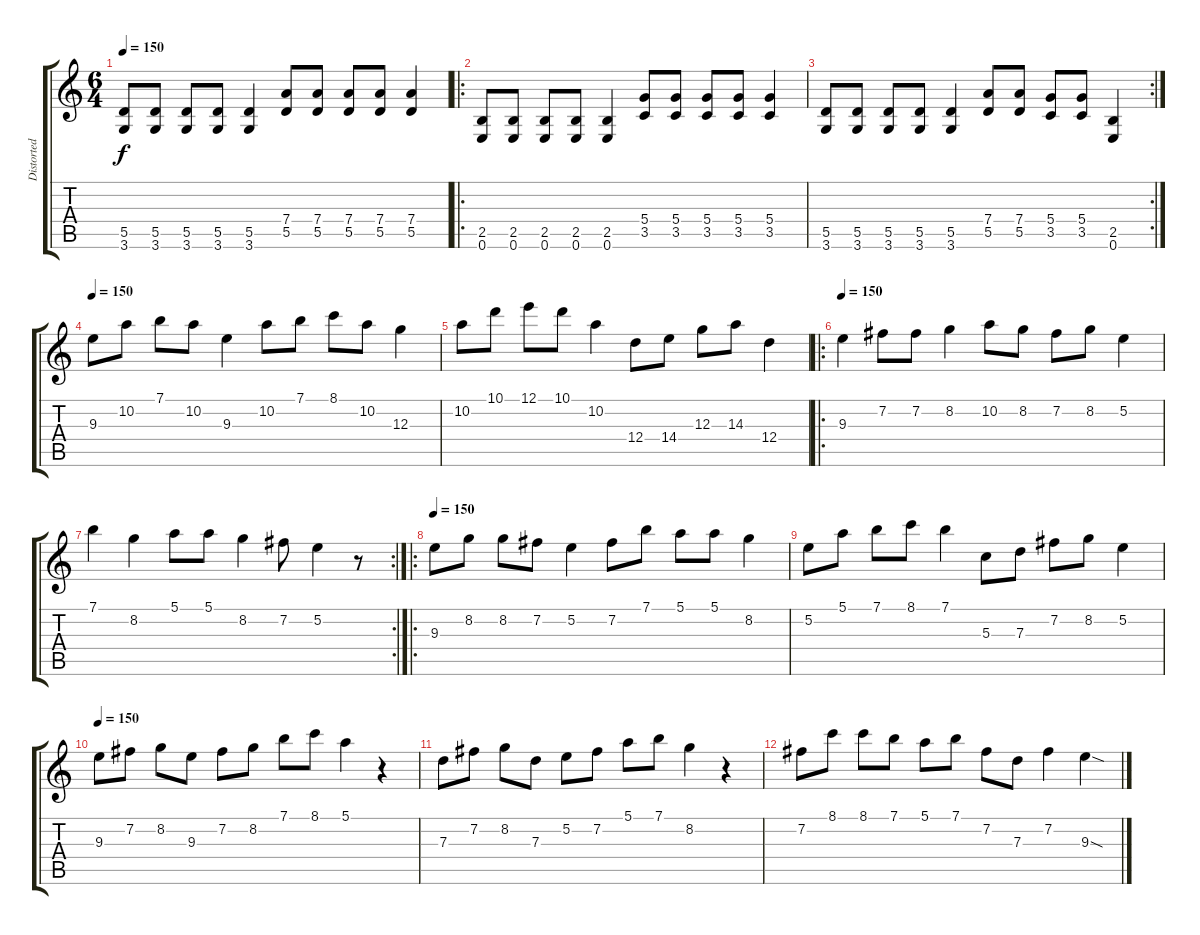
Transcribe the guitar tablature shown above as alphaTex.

\track ("Distorted" "Distorted") {instrument distortionguitar}
\staff {score tabs}
\tuning (E4 B3 G3 D3 A2 E2) {hide}
\ts (6 4)
\tempo 150
\clef g2
\ks c
(5.5 3.6).8{dy f} (5.5 3.6).8 (5.5 3.6).8 (5.5 3.6).8 (5.5 3.6).4 (7.4 5.5).8 (7.4 5.5).8 (7.4 5.5).8 (7.4 5.5).8 (7.4 5.5).4 |
\ro
(2.5 0.6).8 (2.5 0.6).8 (2.5 0.6).8 (2.5 0.6).8 (2.5 0.6).4 (5.4 3.5).8 (5.4 3.5).8 (5.4 3.5).8 (5.4 3.5).8 (5.4 3.5).4 |
\rc 2
(5.5 3.6).8 (5.5 3.6).8 (5.5 3.6).8 (5.5 3.6).8 (5.5 3.6).4 (7.4 5.5).8 (7.4 5.5).8 (5.4 3.5).8 (5.4 3.5).8 (2.5 0.6).4 |
\tempo 150
9.3.8 10.2.8 7.1.8 10.2.8 9.3.4 10.2.8 7.1.8 8.1.8 10.2.8 12.3.4 |
10.2.8 10.1.8 12.1.8 10.1.8 10.2.4 12.4.8 14.4.8 12.3.8 14.3.8 12.4.4 |
\ro
\tempo 150
9.3.4 7.2.8 7.2.8 8.2.4 10.2.8 8.2.8 7.2.8 8.2.8 5.2.4 |
\rc 2
7.1.4 8.2.4 5.1.8 5.1.8 8.2.4 7.2.8 5.2.4 r.8 |
\ro
\tempo 150
9.3.8 8.2.8 8.2.8 7.2.8 5.2.4 7.2.8 7.1.8 5.1.8 5.1.8 8.2.4 |
5.2.8 5.1.8 7.1.8 8.1.8 7.1.4 5.3.8 7.3.8 7.2.8 8.2.8 5.2.4 |
\tempo 150
9.3.8 7.2.8 8.2.8 9.3.8 7.2.8 8.2.8 7.1.8 8.1.8 5.1.4 r.4 |
7.3.8 7.2.8 8.2.8 7.3.8 5.2.8 7.2.8 5.1.8 7.1.8 8.2.4 r.4 |
7.2.8 8.1.8 8.1.8 7.1.8 5.1.8 7.1.8 7.2.8 7.3.8 7.2.4 9.3{sod}.4
